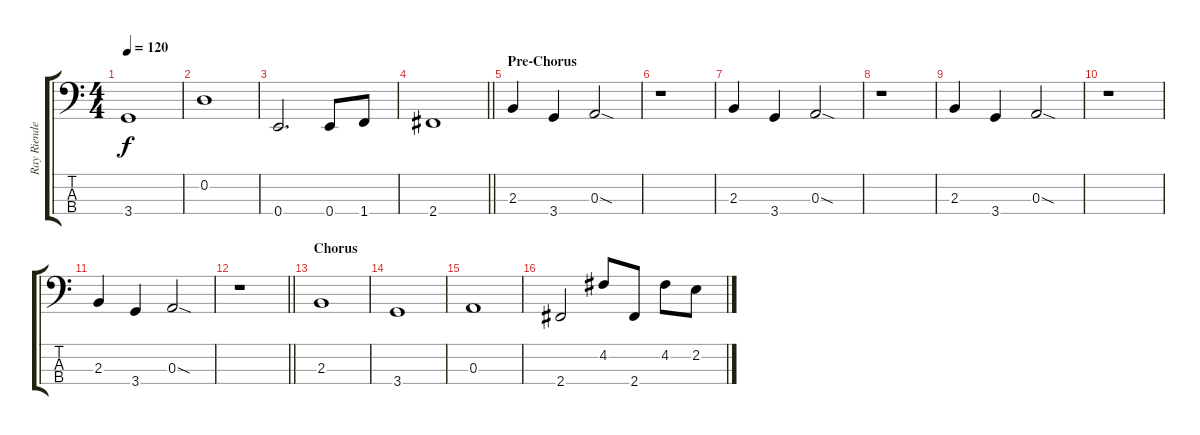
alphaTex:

\track ("Ray Riendeau" "Ray Riende") {instrument electricbassfinger}
\staff {score tabs}
\tuning (G2 D2 A1 E1) {hide}
\ts (4 4)
\tempo 120
\clef f4
\ks c
3.4.1{dy f} |
0.2.1 |
0.4.2{d} 0.4.8 1.4.8 |
\barLineRight lightlight
2.4.1 |
\section ("" "Pre-Chorus")
2.3.4 3.4.4 0.3{sod}.2 |
r.1 |
2.3.4 3.4.4 0.3{sod}.2 |
r.1 |
2.3.4 3.4.4 0.3{sod}.2 |
r.1 |
2.3.4 3.4.4 0.3{sod}.2 |
\barLineRight lightlight
r.1 |
\section ("" "Chorus")
2.3.1 |
3.4.1 |
0.3.1 |
2.4.2 4.2.8 2.4.8 4.2.8 2.2.8
